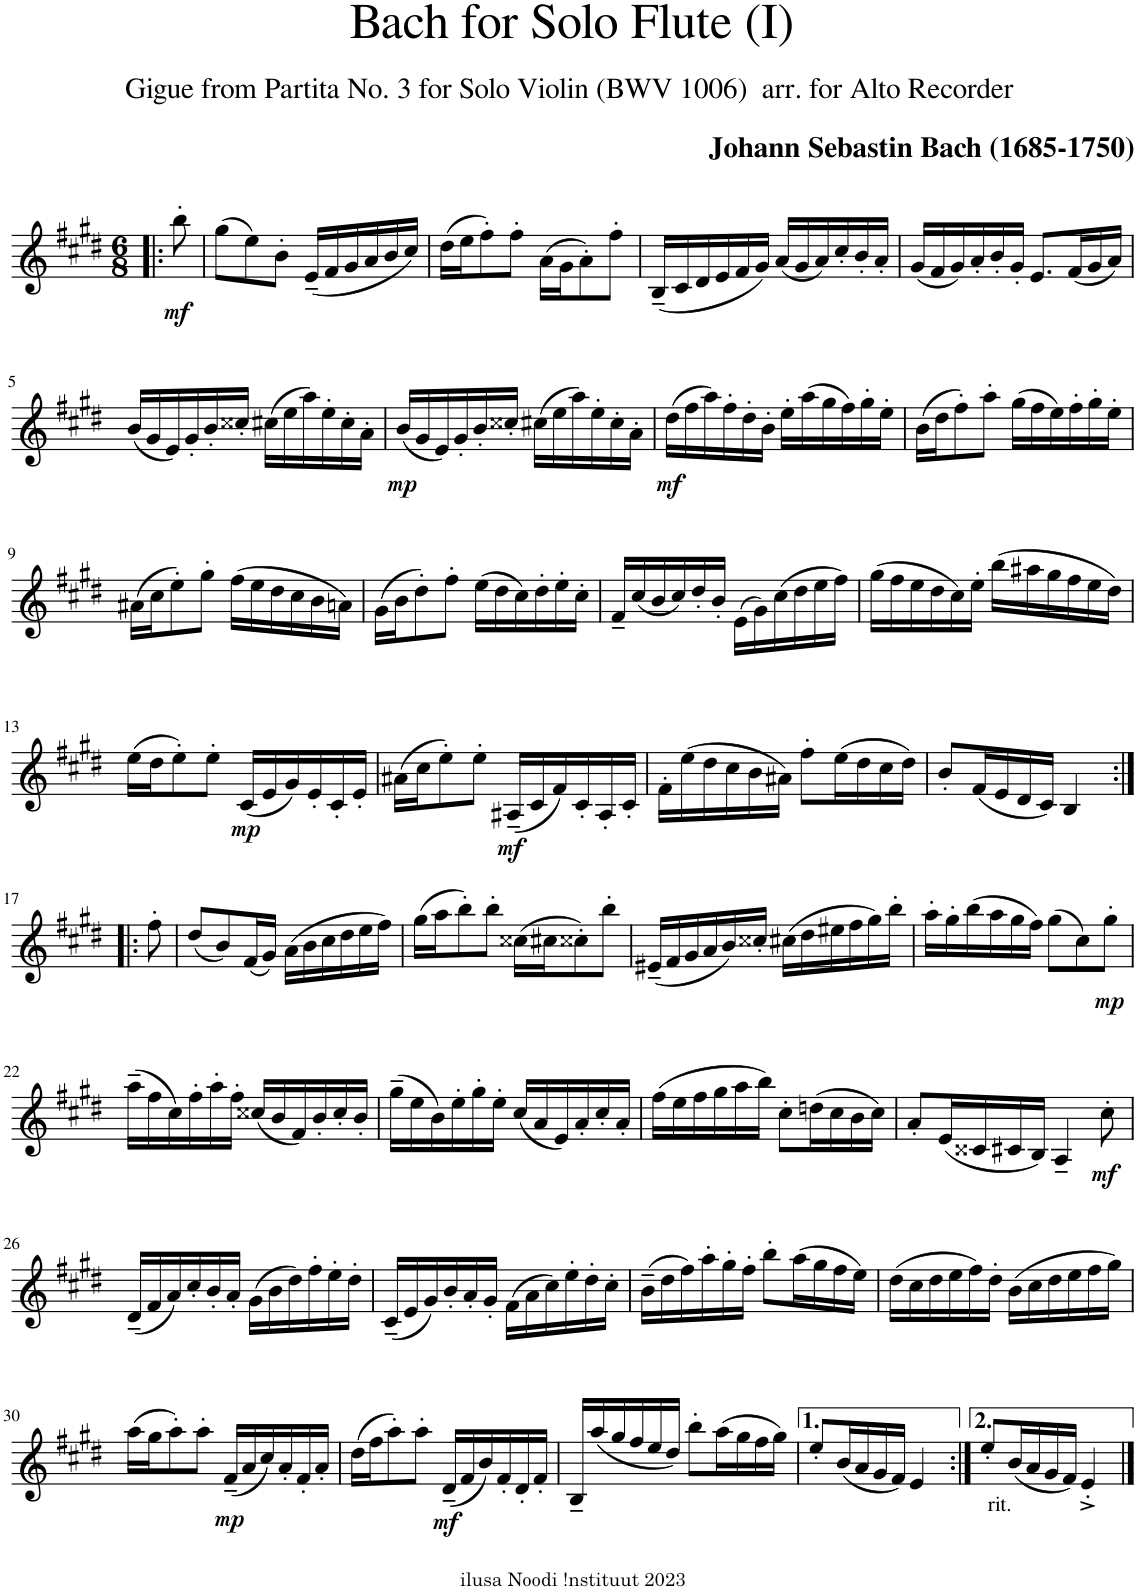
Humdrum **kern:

**kern	**dynam
*part1	*part1
*staff1	*staff1
*I"Alto Recorder	*
*I'A. Rec.	*
*clefG2	*
*k[f#c#g#d#]	*
*M6/8	*
=!|:	=!|:
!	!LO:DY:b
8bb'\	mf
=1	=1
(8gg#\L	.
8ee\)	.
8b'\J	.
(16e~/LL	.
16f#/	.
16g#/	.
16a/	.
16b/	.
16cc#/JJ)	.
=2	=2
(16dd#\LL	.
16ee\J	.
8ff#'\)	.
8ff#'\J	.
(16a\LL	.
16g#\J	.
8a'\)	.
8ff#'\J	.
=3	=3
(16B~/LL	.
16c#/	.
16d#/	.
16e/	.
16f#/	.
16g#/JJ)	.
(16a/LL	.
16g#/	.
16a/)	.
16cc#'/	.
16b'/	.
16a'/JJ	.
=4	=4
(16g#/LL	.
16f#/	.
16g#/)	.
16a'/	.
16b'/	.
16g#'/JJ	.
8.e/L	.
(16f#/L	.
16g#/	.
16a/JJ)	.
!!LO:LB:g=z
=5	=5
(16b/LL	.
16g#/	.
16e/)	.
16g#'/	.
16b'/	.
16cc##X'/JJ	.
(16cc#X\LL	.
16ee\	.
16aa\)	.
16ee'\	.
16cc#'\	.
16a'\JJ	.
=6	=6
!	!LO:DY:b
(16b/LL	mp
16g#/	.
16e/)	.
16g#'/	.
16b'/	.
16cc##X'/JJ	.
(16cc#X\LL	.
16ee\	.
16aa\)	.
16ee'\	.
16cc#'\	.
16a'\JJ	.
=7	=7
!	!LO:DY:b
(16dd#\LL	mf
16ff#\	.
16aa\)	.
16ff#'\	.
16dd#'\	.
16b'\JJ	.
16ee'\LL	.
(16aa\	.
16gg#\	.
16ff#\)	.
16gg#'\	.
16ee'\JJ	.
=8	=8
(16b\LL	.
16dd#\J	.
8ff#'\)	.
8aa'\J	.
(16gg#\LL	.
16ff#\	.
16ee\)	.
16ff#'\	.
16gg#'\	.
16ee'\JJ	.
!!LO:LB:g=z
=9	=9
(16a#X\LL	.
16cc#\J	.
8ee'\)	.
8gg#'\J	.
(16ff#\LL	.
16ee\	.
16dd#\	.
16cc#\	.
16b\	.
16an\JJ)	.
=10	=10
(16g#\LL	.
16b\J	.
8dd#'\)	.
8ff#'\J	.
(16ee\LL	.
16dd#\	.
16cc#\)	.
16dd#'\	.
16ee'\	.
16cc#'\JJ	.
=11	=11
16f#~/LL	.
(16cc#/	.
16b/	.
16cc#/)	.
16dd#'/	.
16b'/JJ	.
(16e\LL	.
16g#\)	.
(16cc#\	.
16dd#\	.
16ee\	.
16ff#\JJ)	.
=12	=12
(16gg#\LL	.
16ff#\	.
16ee\	.
16dd#\	.
16cc#\)	.
16ee'\JJ	.
(16bb\LL	.
16aa#X\	.
16gg#\	.
16ff#\	.
16ee\	.
16dd#\JJ)	.
!!LO:LB:g=z
=13	=13
(16ee\LL	.
16dd#\J	.
8ee'\)	.
8ee'\J	.
!	!LO:DY:b
(16c#/LL	mp
16e/	.
16g#/)	.
16e'/	.
16c#'/	.
16e'/JJ	.
=14	=14
(16a#X\LL	.
16cc#\J	.
8ee'\)	.
8ee'\J	.
!	!LO:DY:b
(16A#X~/LL	mf
16c#/	.
16f#/)	.
16c#'/	.
16A#'/	.
16c#'/JJ	.
=15	=15
16f#'\LL	.
(16ee\	.
16dd#\	.
16cc#\	.
16b\	.
16a#X\JJ)	.
8ff#'\L	.
(16ee\L	.
16dd#\	.
16cc#\	.
16dd#\JJ)	.
=16	=16
8b'/L	.
(16f#/L	.
16e/	.
16d#/	.
16c#/JJ)	.
4B/	.
!!LO:LB:g=z
=17:|!|:	=17:|!|:
8ff#'\	.
=18	=18
(8dd#/L	.
8b/)	.
(16f#/L	.
16g#/JJ)	.
(16a\LL	.
16b\	.
16cc#\	.
16dd#\	.
16ee\	.
16ff#\JJ)	.
=19	=19
(16gg#\LL	.
16aa\J	.
8bb'\)	.
8bb'\J	.
(16cc##X\LL	.
16cc#X\J	.
8cc##X'\)	.
8bb'\J	.
=20	=20
(16e#X~/LL	.
16f#/	.
16g#/	.
16a/	.
16b/)	.
16cc##X'/JJ	.
(16cc#X\LL	.
16dd#\	.
16ee#X\	.
16ff#\	.
16gg#\)	.
16bb'\JJ	.
=21	=21
16aa'\LL	.
16gg#'\	.
(16bb\	.
16aa\	.
16gg#\	.
16ff#\JJ)	.
(8gg#\L	.
8cc#\)	.
!	!LO:DY:b
8gg#'\J	mp
!!LO:LB:g=z
=22	=22
(16aa~\LL	.
16ff#\	.
16cc#\)	.
16ff#'\	.
16aa'\	.
16ff#'\JJ	.
(16cc##X/LL	.
16b/	.
16f#/)	.
16b'/	.
16cc##'/	.
16b'/JJ	.
=23	=23
(16gg#~\LL	.
16ee\	.
16b\)	.
16ee'\	.
16gg#'\	.
16ee'\JJ	.
(16cc#/LL	.
16a/	.
16e/)	.
16a'/	.
16cc#'/	.
16a'/JJ	.
=24	=24
(16ff#\LL	.
16ee\	.
16ff#\	.
16gg#\	.
16aa\	.
16bb\JJ)	.
8cc#'\L	.
(16ddn\L	.
16cc#\	.
16b\	.
16cc#\JJ)	.
=25	=25
8a'/L	.
(16e/L	.
16c##X/	.
16c#X/	.
16B/JJ)	.
4A~/	.
!	!LO:DY:b
8cc#'\	mf
!!LO:LB:g=z
=26	=26
(16d#~/LL	.
16f#/	.
16a/)	.
16cc#'/	.
16b'/	.
16a'/JJ	.
(16g#\LL	.
16b\	.
16dd#\)	.
16ff#'\	.
16ee'\	.
16dd#'\JJ	.
=27	=27
(16c#~/LL	.
16e/	.
16g#/)	.
16b'/	.
16a'/	.
16g#'/JJ	.
(16f#\LL	.
16a\	.
16cc#\)	.
16ee'\	.
16dd#'\	.
16cc#'\JJ	.
=28	=28
(16b~\LL	.
16dd#\	.
16ff#\)	.
16aa'\	.
16gg#'\	.
16ff#'\JJ	.
8bb'\L	.
(16aa\L	.
16gg#\	.
16ff#\	.
16ee\JJ)	.
=29	=29
(16dd#\LL	.
16cc#\	.
16dd#\	.
16ee\	.
16ff#\)	.
16dd#'\JJ	.
(16b\LL	.
16cc#\	.
16dd#\	.
16ee\	.
16ff#\	.
16gg#\JJ)	.
!!LO:LB:g=z
=30	=30
(16aa\LL	.
16gg#\J	.
8aa'\)	.
8aa'\J	.
!	!LO:DY:b
(16f#~/LL	mp
16a/	.
16cc#/)	.
16a'/	.
16f#'/	.
16a'/JJ	.
=31	=31
(16dd#\LL	.
16ff#\J	.
8aa'\)	.
8aa'\J	.
!	!LO:DY:b
(16d#~/LL	mf
16f#/	.
16b/)	.
16f#'/	.
16d#'/	.
16f#'/JJ	.
=32	=32
16B~/LL	.
(16aa/	.
16gg#/	.
16ff#/	.
16ee/	.
16dd#/JJ)	.
8bb'\L	.
(16aa\L	.
16gg#\	.
16ff#\	.
16gg#\JJ)	.
=33	=33
8ee'/L	.
(16b/L	.
16a/	.
16g#/	.
16f#/JJ)	.
4e/	.
=34:|!	=34:|!
!LO:TX:b:t=rit.	!
8ee'/L	.
(16b/L	.
16a/	.
16g#/	.
16f#/JJ)	.
4e'^/	.
==	==
*-	*-
